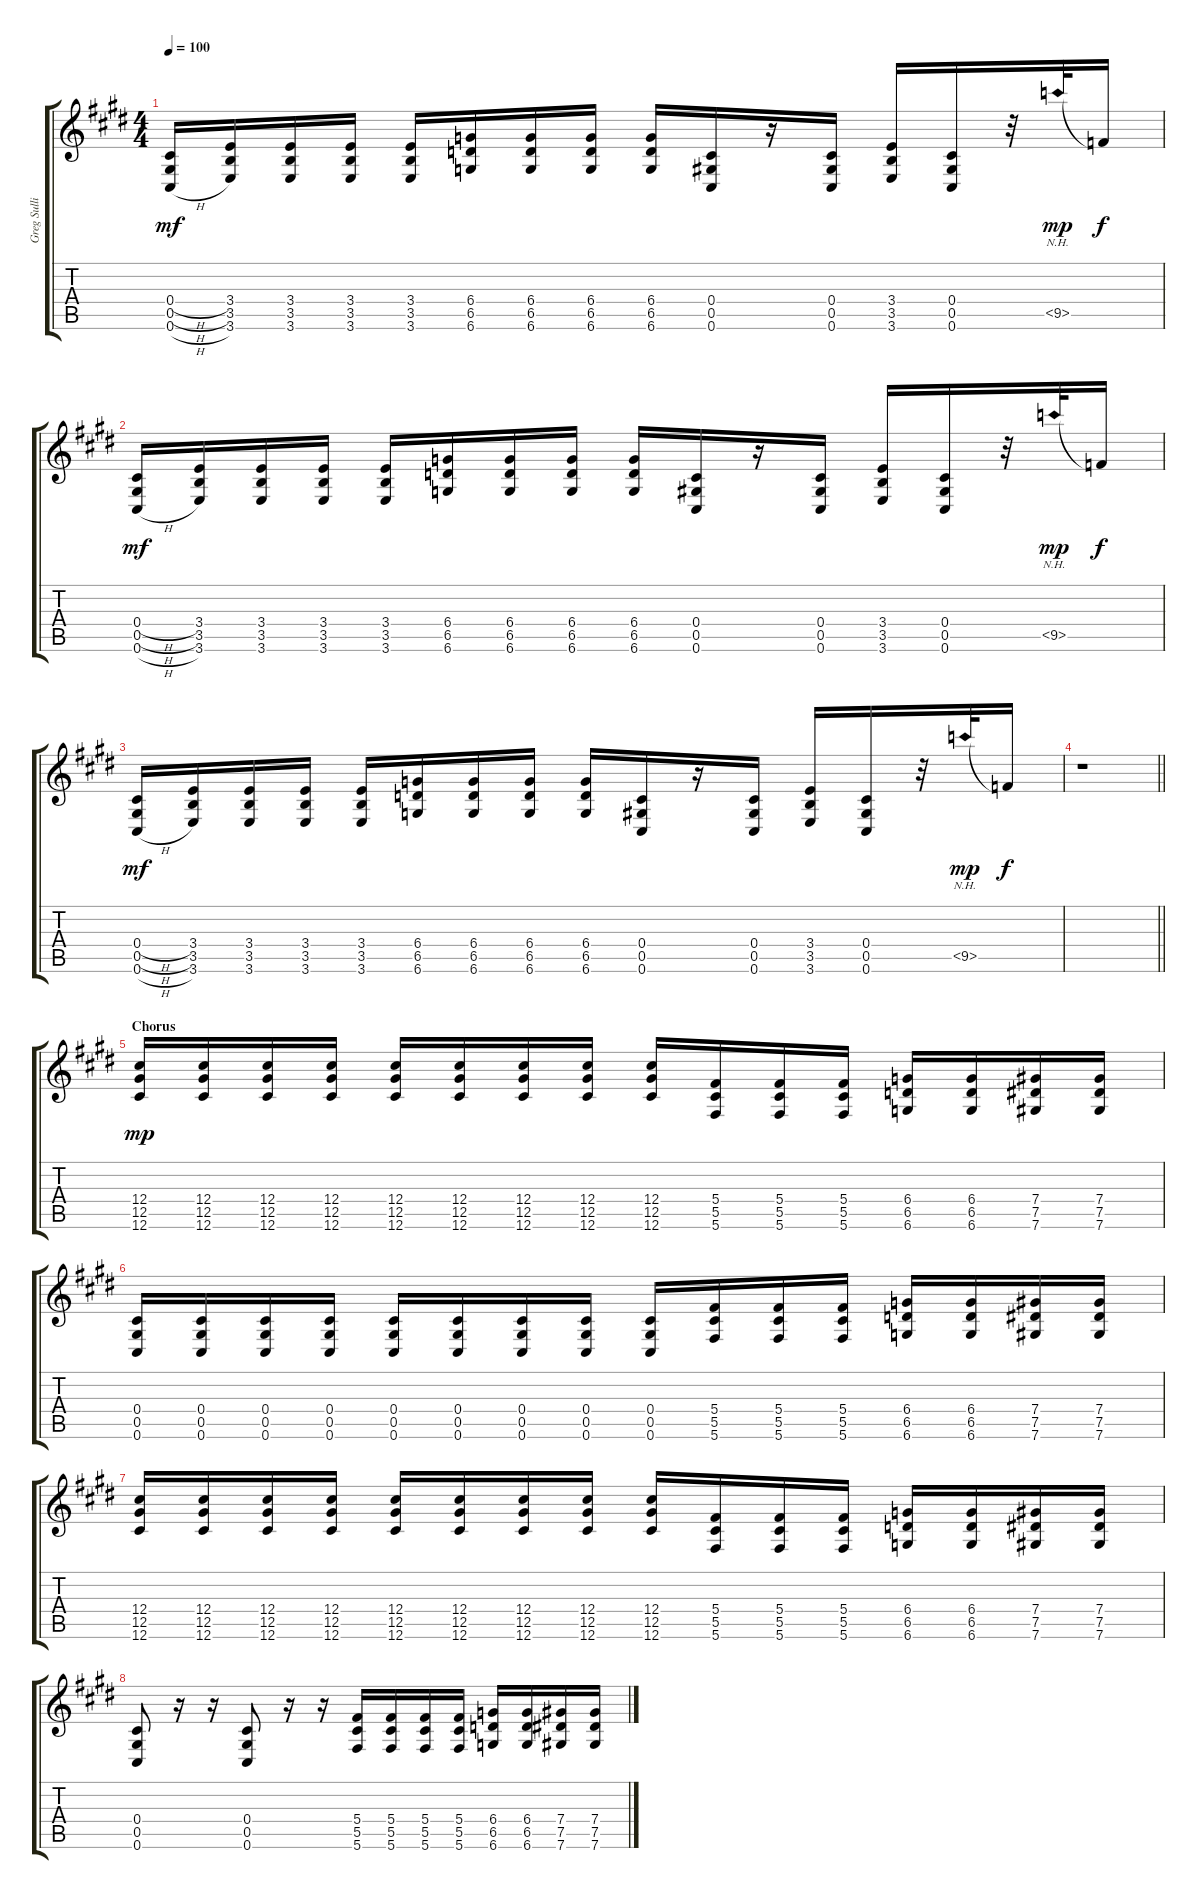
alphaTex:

\track ("Greg Sullivan" "Greg Sulli") {instrument overdrivenguitar}
\staff {score tabs}
\tuning (Eb4 Bb3 Gb3 Db3 Ab2 Db2) {hide}
\ts (4 4)
\tempo 100
\clef g2
\ks c#minor
(0.4{h} 0.5{h} 0.6{h}).16{dy mf} (3.4 3.5 3.6).16 (3.4 3.5 3.6).16 (3.4 3.5 3.6).16 (3.4 3.5 3.6).16 (6.4 6.5 6.6).16 (6.4 6.5 6.6).16 (6.4 6.5 6.6).16 (6.4 6.5 6.6).16 (0.4 0.5 0.6).16 r.16 (0.4 0.5 0.6).16 (3.4 3.5 3.6).16 (0.4 0.5 0.6).16 r.32 9.5{nh}.32{dy mp} 9.5{t}.16{dy f} |
(0.4{h} 0.5{h} 0.6{h}).16{dy mf} (3.4 3.5 3.6).16 (3.4 3.5 3.6).16 (3.4 3.5 3.6).16 (3.4 3.5 3.6).16 (6.4 6.5 6.6).16 (6.4 6.5 6.6).16 (6.4 6.5 6.6).16 (6.4 6.5 6.6).16 (0.4 0.5 0.6).16 r.16 (0.4 0.5 0.6).16 (3.4 3.5 3.6).16 (0.4 0.5 0.6).16 r.32 9.5{nh}.32{dy mp} 9.5{t}.16{dy f} |
(0.4{h} 0.5{h} 0.6{h}).16{dy mf} (3.4 3.5 3.6).16 (3.4 3.5 3.6).16 (3.4 3.5 3.6).16 (3.4 3.5 3.6).16 (6.4 6.5 6.6).16 (6.4 6.5 6.6).16 (6.4 6.5 6.6).16 (6.4 6.5 6.6).16 (0.4 0.5 0.6).16 r.16 (0.4 0.5 0.6).16 (3.4 3.5 3.6).16 (0.4 0.5 0.6).16 r.32 9.5{nh}.32{dy mp} 9.5{t}.16{dy f} |
\barLineRight lightlight
r.1 |
\section ("" "Chorus")
(12.4 12.5 12.6).16{dy mp} (12.4 12.5 12.6).16 (12.4 12.5 12.6).16 (12.4 12.5 12.6).16 (12.4 12.5 12.6).16 (12.4 12.5 12.6).16 (12.4 12.5 12.6).16 (12.4 12.5 12.6).16 (12.4 12.5 12.6).16 (5.4 5.5 5.6).16 (5.4 5.5 5.6).16 (5.4 5.5 5.6).16 (6.4 6.5 6.6).16 (6.4 6.5 6.6).16 (7.4 7.5 7.6).16 (7.4 7.5 7.6).16 |
(0.4 0.5 0.6).16 (0.4 0.5 0.6).16 (0.4 0.5 0.6).16 (0.4 0.5 0.6).16 (0.4 0.5 0.6).16 (0.4 0.5 0.6).16 (0.4 0.5 0.6).16 (0.4 0.5 0.6).16 (0.4 0.5 0.6).16 (5.4 5.5 5.6).16 (5.4 5.5 5.6).16 (5.4 5.5 5.6).16 (6.4 6.5 6.6).16 (6.4 6.5 6.6).16 (7.4 7.5 7.6).16 (7.4 7.5 7.6).16 |
(12.4 12.5 12.6).16 (12.4 12.5 12.6).16 (12.4 12.5 12.6).16 (12.4 12.5 12.6).16 (12.4 12.5 12.6).16 (12.4 12.5 12.6).16 (12.4 12.5 12.6).16 (12.4 12.5 12.6).16 (12.4 12.5 12.6).16 (5.4 5.5 5.6).16 (5.4 5.5 5.6).16 (5.4 5.5 5.6).16 (6.4 6.5 6.6).16 (6.4 6.5 6.6).16 (7.4 7.5 7.6).16 (7.4 7.5 7.6).16 |
(0.4 0.5 0.6).8 r.16 r.16 (0.4 0.5 0.6).8 r.16 r.16 (5.4 5.5 5.6).16 (5.4 5.5 5.6).16 (5.4 5.5 5.6).16 (5.4 5.5 5.6).16 (6.4 6.5 6.6).16 (6.4 6.5 6.6).16 (7.4 7.5 7.6).16 (7.4 7.5 7.6).16
